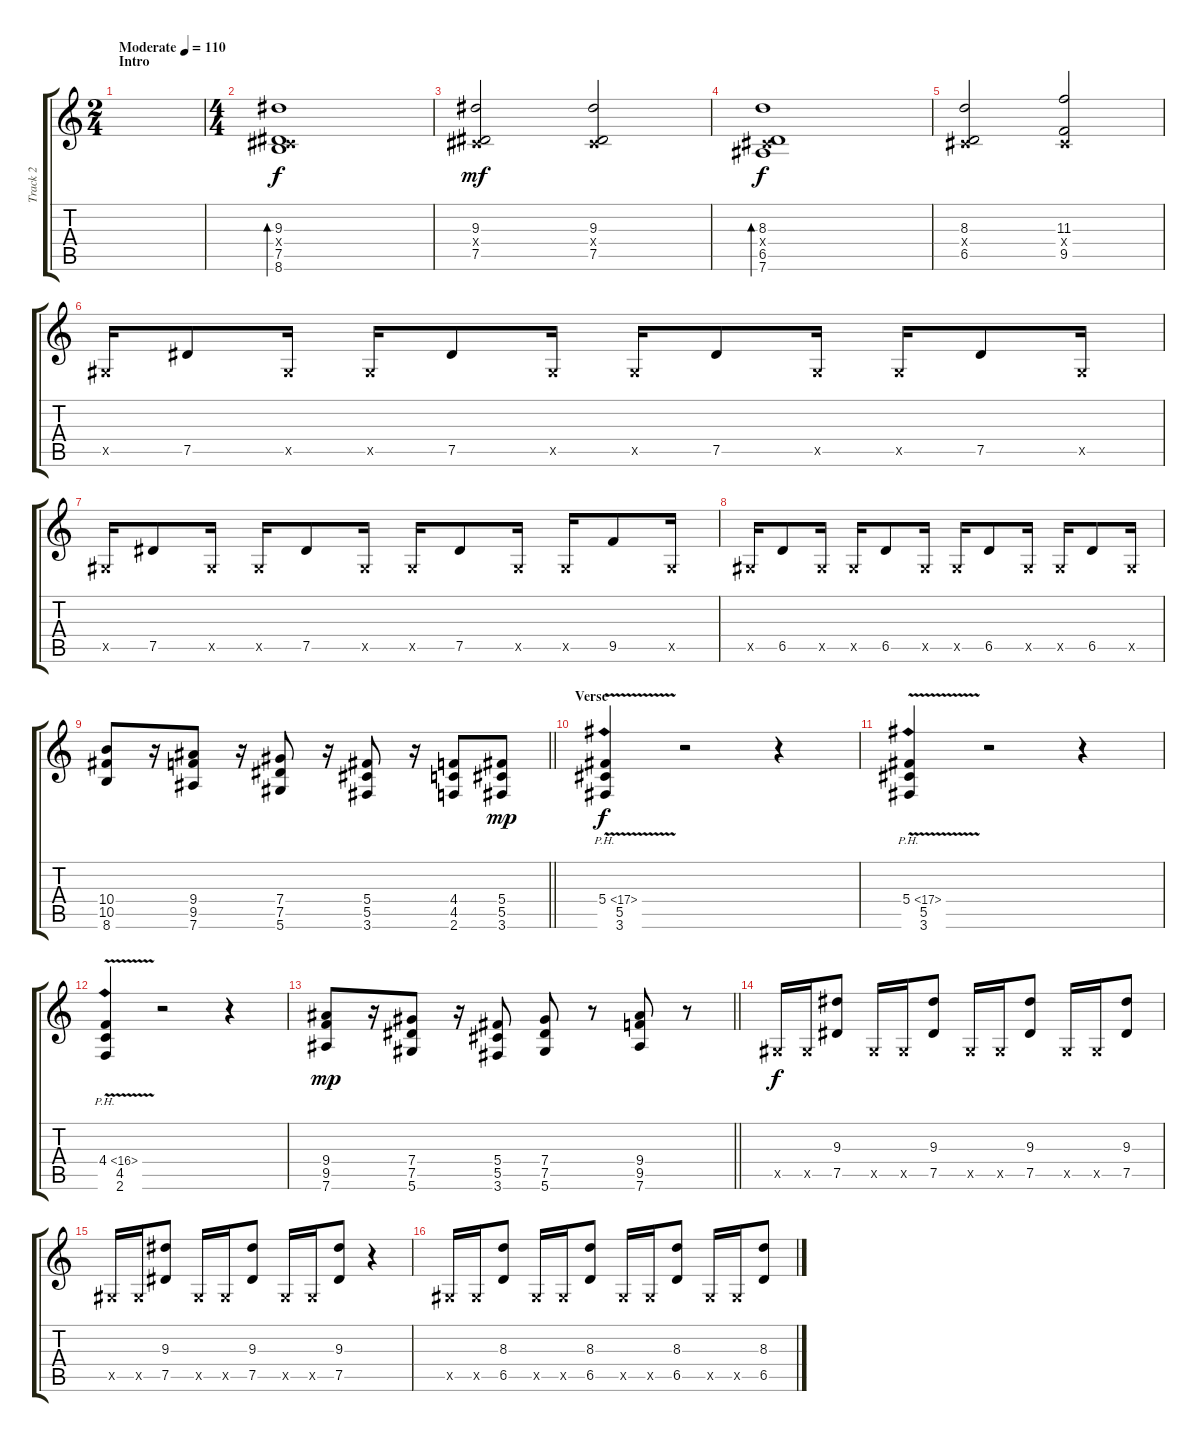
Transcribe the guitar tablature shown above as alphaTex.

\track ("Track 2" "Track 2") {instrument overdrivenguitar}
\staff {score tabs}
\tuning (Eb4 Bb3 Gb3 Db3 Ab2 Eb2) {hide}
\ts (2 4)
\section ("" "Intro")
\tempo (110 "Moderate")
\clef g2
\ks c
|
\ts (4 4)
(9.3 0.4{x} 7.5 8.6).1{bd 120} |
(9.3 0.4{x} 7.5).2{dy mf} (9.3 0.4{x} 7.5).2 |
(8.3 0.4{x} 6.5 7.6).1{bd 120 dy f} |
(8.3 0.4{x} 6.5).2 (11.3 0.4{x} 9.5).2 |
0.5{x}.16 7.5.8 0.5{x}.16 0.5{x}.16 7.5.8 0.5{x}.16 0.5{x}.16 7.5.8 0.5{x}.16 0.5{x}.16 7.5.8 0.5{x}.16 |
0.5{x}.16 7.5.8 0.5{x}.16 0.5{x}.16 7.5.8 0.5{x}.16 0.5{x}.16 7.5.8 0.5{x}.16 0.5{x}.16 9.5.8 0.5{x}.16 |
0.5{x}.16 6.5.8 0.5{x}.16 0.5{x}.16 6.5.8 0.5{x}.16 0.5{x}.16 6.5.8 0.5{x}.16 0.5{x}.16 6.5.8 0.5{x}.16 |
\barLineRight lightlight
(10.4 10.5 8.6).8 r.16 (9.4 9.5 7.6).8 r.16 (7.4 7.5 5.6).8 r.16 (5.4 5.5 3.6).8 r.16 (4.4 4.5 2.6).8 (5.4 5.5 3.6).8{dy mp} |
\section ("" "Verse")
(5.4{ph 12 v} 5.5 3.6).4{dy f} r.2 r.4 |
(5.4{ph 12 v} 5.5 3.6).4 r.2 r.4 |
(4.4{ph 12 v} 4.5 2.6).4 r.2 r.4 |
\barLineRight lightlight
(9.4 9.5 7.6).8{dy mp} r.16 (7.4 7.5 5.6).8 r.16 (5.4 5.5 3.6).8 (7.4 7.5 5.6).8 r.8 (9.4 9.5 7.6).8 r.8 |
0.5{x}.16{dy f} 0.5{x}.16 (9.3 7.5).8 0.5{x}.16 0.5{x}.16 (9.3 7.5).8 0.5{x}.16 0.5{x}.16 (9.3 7.5).8 0.5{x}.16 0.5{x}.16 (9.3 7.5).8 |
0.5{x}.16 0.5{x}.16 (9.3 7.5).8 0.5{x}.16 0.5{x}.16 (9.3 7.5).8 0.5{x}.16 0.5{x}.16 (9.3 7.5).8 r.4 |
0.5{x}.16 0.5{x}.16 (8.3 6.5).8 0.5{x}.16 0.5{x}.16 (8.3 6.5).8 0.5{x}.16 0.5{x}.16 (8.3 6.5).8 0.5{x}.16 0.5{x}.16 (8.3 6.5).8
